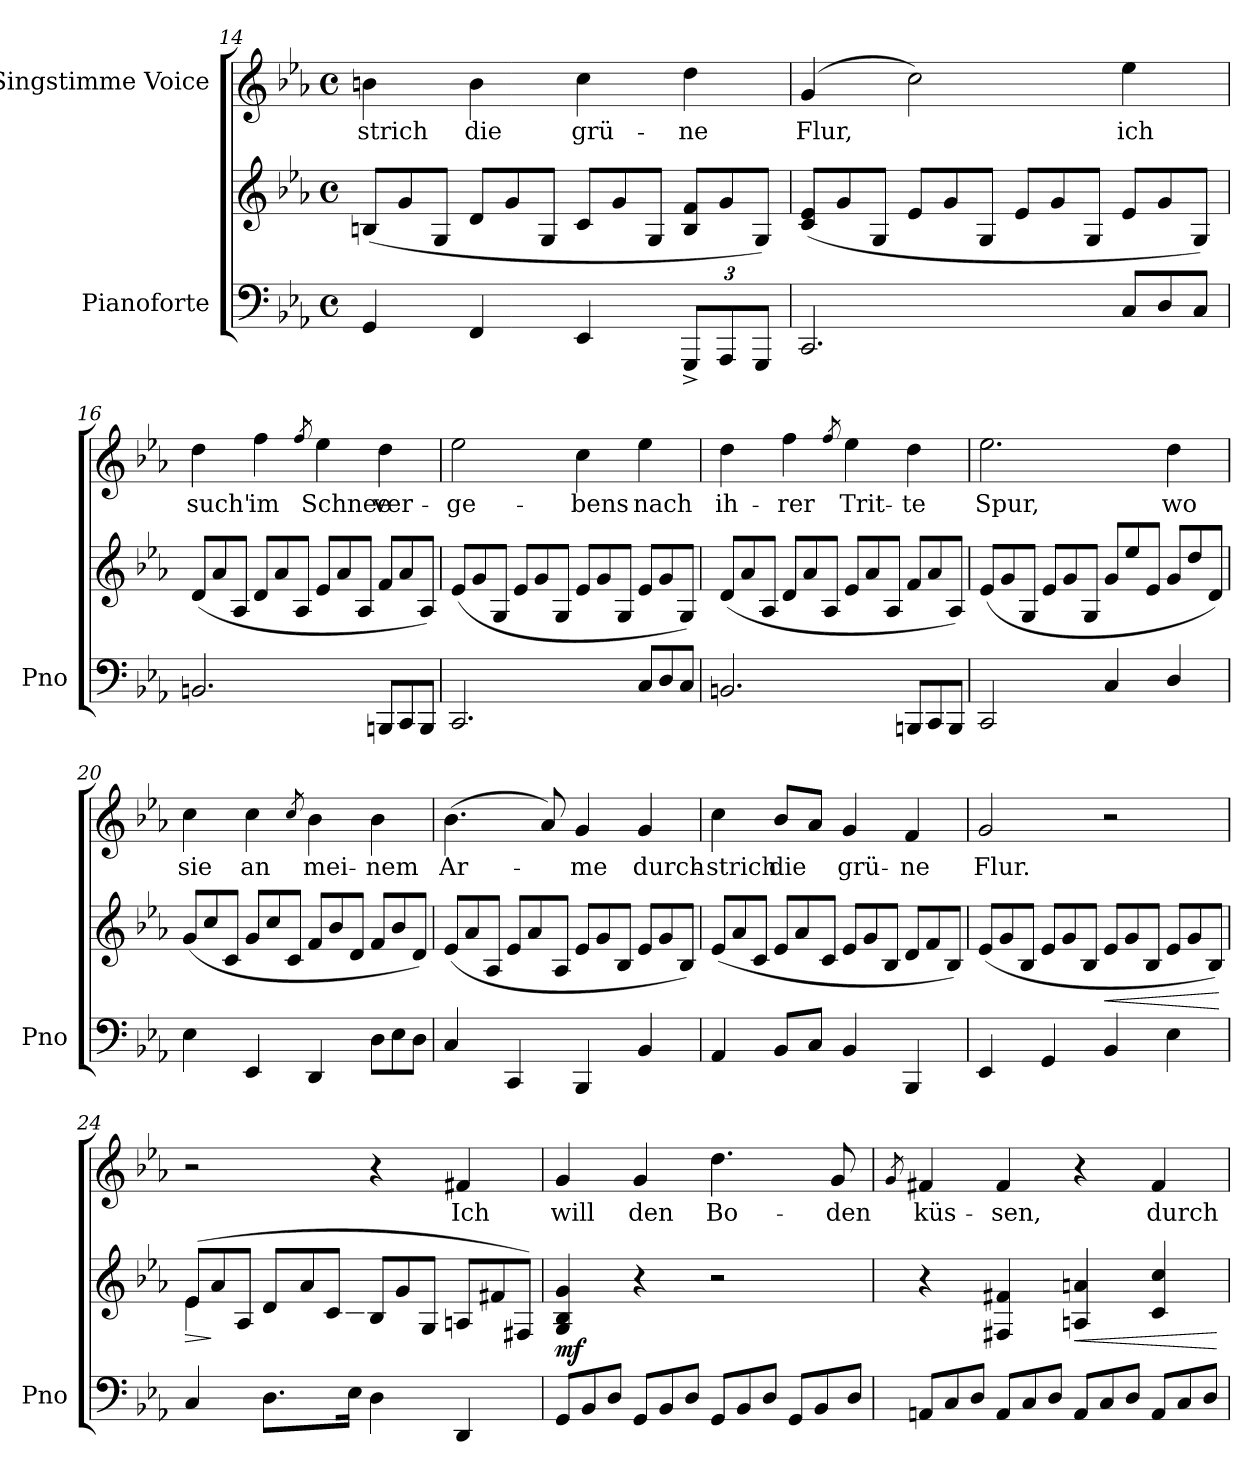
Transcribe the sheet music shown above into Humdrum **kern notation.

**kern	**kern	**dynam	**kern	**text
*part2	*part2	*part2	*part1	*part1
*staff3	*staff2	*staff2/3	*staff1	*staff1
*I"Pianoforte	*	*	*I"Singstimme Voice	*
*I'Pno	*	*	*	*
*clefF4	*clefG2	*	*clefG2	*
*k[b-e-a-]	*k[b-e-a-]	*	*k[b-e-a-]	*
*M4/4	*M4/4	*	*M4/4	*
*met(c)	*met(c)	*	*met(c)	*
*	*Xtuplet	*	*	*
=14	=14	=14	=14	=14
!	!	!	!	!LO:LY:b
4GG/	(<12Bn/L	.	4bn\	-strich
.	12g/	.	.	.
.	12G/J	.	.	.
!	!	!	!	!LO:LY:b
4FF/	12d/L	.	4b\	die
.	12g/	.	.	.
.	12G/J	.	.	.
!	!	!	!	!LO:LY:b
4EE-/	12c/L	.	4cc\	grü-
.	12g/	.	.	.
.	12G/J	.	.	.
*Xbrackettup	*	*	*	*
!	!	!	!	!LO:LY:b
12GGG^/L	12B/ 12f/L	.	4dd\	-ne
12AAA-/	12g/	.	.	.
12GGG/J	12G/J)	.	.	.
=15	=15	=15	=15	=15
!	!	!	!	!LO:LY:b
2.CC/	(<12c/ 12e-/L	.	(>4g/	Flur,
.	12g/	.	.	.
.	12G/J	.	.	.
.	12e-/L	.	2cc\)	.
.	12g/	.	.	.
.	12G/J	.	.	.
.	12e-/L	.	.	.
.	12g/	.	.	.
.	12G/J	.	.	.
*Xtuplet	*	*	*	*
!	!	!	!	!LO:LY:b
12C/L	12e-/L	.	4ee-\	ich
12D/	12g/	.	.	.
12C/J	12G/J)	.	.	.
!!LO:PB:g=z
=16	=16	=16	=16	=16
!	!	!	!	!LO:LY:b
2.BBn/	(<12d/L	.	4dd\	such'
.	12a-/	.	.	.
.	12A-/J	.	.	.
!	!	!	!	!LO:LY:b
.	12d/L	.	4ff\	im
.	12a-/	.	.	.
.	12A-/J	.	.	.
.	.	.	8qff/	.
!	!	!	!	!LO:LY:b
.	12e-/L	.	4ee-\	Schnee
.	12a-/	.	.	.
.	12A-/J	.	.	.
!	!	!	!	!LO:LY:b
12BBBn/L	12f/L	.	4dd\	ver-
12CC/	12a-/	.	.	.
12BBB/J	12A-/J)	.	.	.
=17	=17	=17	=17	=17
!	!	!	!	!LO:LY:b
2.CC/	(<12e-/L	.	2ee-\	-ge-
.	12g/	.	.	.
.	12G/J	.	.	.
.	12e-/L	.	.	.
.	12g/	.	.	.
.	12G/J	.	.	.
!	!	!	!	!LO:LY:b
.	12e-/L	.	4cc\	-bens
.	12g/	.	.	.
.	12G/J	.	.	.
!	!	!	!	!LO:LY:b
12C/L	12e-/L	.	4ee-\	nach
12D/	12g/	.	.	.
12C/J	12G/J)	.	.	.
=18	=18	=18	=18	=18
!	!	!	!	!LO:LY:b
2.BBn/	(<12d/L	.	4dd\	ih-
.	12a-/	.	.	.
.	12A-/J	.	.	.
!	!	!	!	!LO:LY:b
.	12d/L	.	4ff\	-rer
.	12a-/	.	.	.
.	12A-/J	.	.	.
.	.	.	8qff/	.
!	!	!	!	!LO:LY:b
.	12e-/L	.	4ee-\	Trit-
.	12a-/	.	.	.
.	12A-/J	.	.	.
!	!	!	!	!LO:LY:b
12BBBn/L	12f/L	.	4dd\	-te
12CC/	12a-/	.	.	.
12BBB/J	12A-/J)	.	.	.
=19	=19	=19	=19	=19
!	!	!	!	!LO:LY:b
2CC/	(<12e-/L	.	2.ee-\	Spur,
.	12g/	.	.	.
.	12G/J	.	.	.
.	12e-/L	.	.	.
.	12g/	.	.	.
.	12G/J	.	.	.
4C/	12g/L	.	.	.
.	12ee-/	.	.	.
.	12e-/J	.	.	.
!	!	!	!	!LO:LY:b
4D/	12g/L	.	4dd\	wo
.	12dd/	.	.	.
.	12d/J)	.	.	.
!!LO:LB:g=z
=20	=20	=20	=20	=20
!	!	!	!	!LO:LY:b
4E-\	(<12g/L	.	4cc\	sie
.	12cc/	.	.	.
.	12c/J	.	.	.
!	!	!	!	!LO:LY:b
4EE-/	12g/L	.	4cc\	an
.	12cc/	.	.	.
.	12c/J	.	.	.
.	.	.	8qcc/	.
!	!	!	!	!LO:LY:b
4DD/	12f/L	.	4b-\	mei-
.	12b-/	.	.	.
.	12d/J	.	.	.
!	!	!	!	!LO:LY:b
12D\L	12f/L	.	4b-\	-nem
12E-\	12b-/	.	.	.
12D\J	12d/J)	.	.	.
=21	=21	=21	=21	=21
!	!	!	!	!LO:LY:b
4C/	(<12e-/L	.	(>4.b-\	Ar-
.	12a-/	.	.	.
.	12A-/J	.	.	.
4CC/	12e-/L	.	.	.
.	12a-/	.	.	.
.	.	.	8a-/)	.
.	12A-/J	.	.	.
!	!	!	!	!LO:LY:b
4BBB-/	12e-/L	.	4g/	-me
.	12g/	.	.	.
.	12B-/J	.	.	.
!	!	!	!	!LO:LY:b
4BB-/	12e-/L	.	4g/	durch-
.	12g/	.	.	.
.	12B-/J)	.	.	.
=22	=22	=22	=22	=22
!	!	!	!	!LO:LY:b
4AA-/	(<12e-/L	.	4cc\	-strich
.	12a-/	.	.	.
.	12c/J	.	.	.
!	!	!	!	!LO:LY:b
8BB-/L	12e-/L	.	8b-/L	die
.	12a-/	.	.	.
8C/J	.	.	8a-/J	.
.	12c/J	.	.	.
!	!	!	!	!LO:LY:b
4BB-/	12e-/L	.	4g/	grü-
.	12g/	.	.	.
.	12B-/J	.	.	.
!	!	!	!	!LO:LY:b
4BBB-/	12d/L	.	4f/	-ne
.	12f/	.	.	.
.	12B-/J)	.	.	.
=23	=23	=23	=23	=23
!	!	!	!	!LO:LY:b
4EE-/	(<12e-/L	.	2g/	Flur.
.	12g/	.	.	.
.	12B-/J	.	.	.
4GG/	12e-/L	.	.	.
.	12g/	.	.	.
.	12B-/J	.	.	.
!	!	!LO:HP:b	!	!
4BB-/	12e-/L	<	2r	.
.	12g/	.	.	.
.	12B-/J	.	.	.
4E-\	12e-/L	.	.	.
.	12g/	.	.	.
.	12B-/J)	.	.	.
.	.	[	.	.
!!LO:LB:g=z
=24	=24	=24	=24	=24
!	!	!LO:HP:b	!	!
*	*^	*	*	*
4C/	(<12e-/L	4e-\	>	2r	.
.	12a-/	.	]	.	.
.	12A-/J	.	.	.	.
8.D\L	12d/L	8.d\Lyy	.	.	.
.	12a-/	.	.	.	.
.	12c/J	.	.	.	.
16E-\Jk	.	16c\Jk	.	.	.
4D\	12B-/L	2ryy	.	4r	.
.	12g/	.	.	.	.
.	12G/J	.	.	.	.
!	!	!	!	!	!LO:LY:b
4DD/	12An/L	.	.	4f#X/	Ich
.	12f#X/	.	.	.	.
.	12F#X/J)	.	.	.	.
*	*v	*v	*	*	*
=25	=25	=25	=25	=25
!	!	!LO:DY:a=2	!	!LO:LY:b
12GG/L	4G/ 4B-/ 4g/	mf	4g/	will
12BB-/	.	.	.	.
12D/J	.	.	.	.
!	!	!	!	!LO:LY:b
12GG/L	4r	.	4g/	den
12BB-/	.	.	.	.
12D/J	.	.	.	.
!	!	!	!	!LO:LY:b
12GG/L	2r	.	4.dd\	Bo-
12BB-/	.	.	.	.
12D/J	.	.	.	.
12GG/L	.	.	.	.
12BB-/	.	.	.	.
!	!	!	!	!LO:LY:b
.	.	.	8g/	-den
12D/J	.	.	.	.
=26	=26	=26	=26	=26
.	.	.	8qg/	.
!	!	!	!	!LO:LY:b
12AAn/L	4r	.	4f#X/	küs-
12C/	.	.	.	.
12D/J	.	.	.	.
!	!	!	!	!LO:LY:b
12AA/L	4F#X/ 4f#X/	.	4f#/	-sen,
12C/	.	.	.	.
12D/J	.	.	.	.
!	!	!LO:HP:b	!	!
12AA/L	4An/ 4an/	<	4r	.
12C/	.	.	.	.
12D/J	.	.	.	.
!	!	!	!	!LO:LY:b
12AA/L	4c/ 4cc/	.	4f#/	durch-
12C/	.	.	.	.
12D/J	.	.	.	.
.	.	[	.	.
=	=	=	=	=
*-	*-	*-	*-	*-
